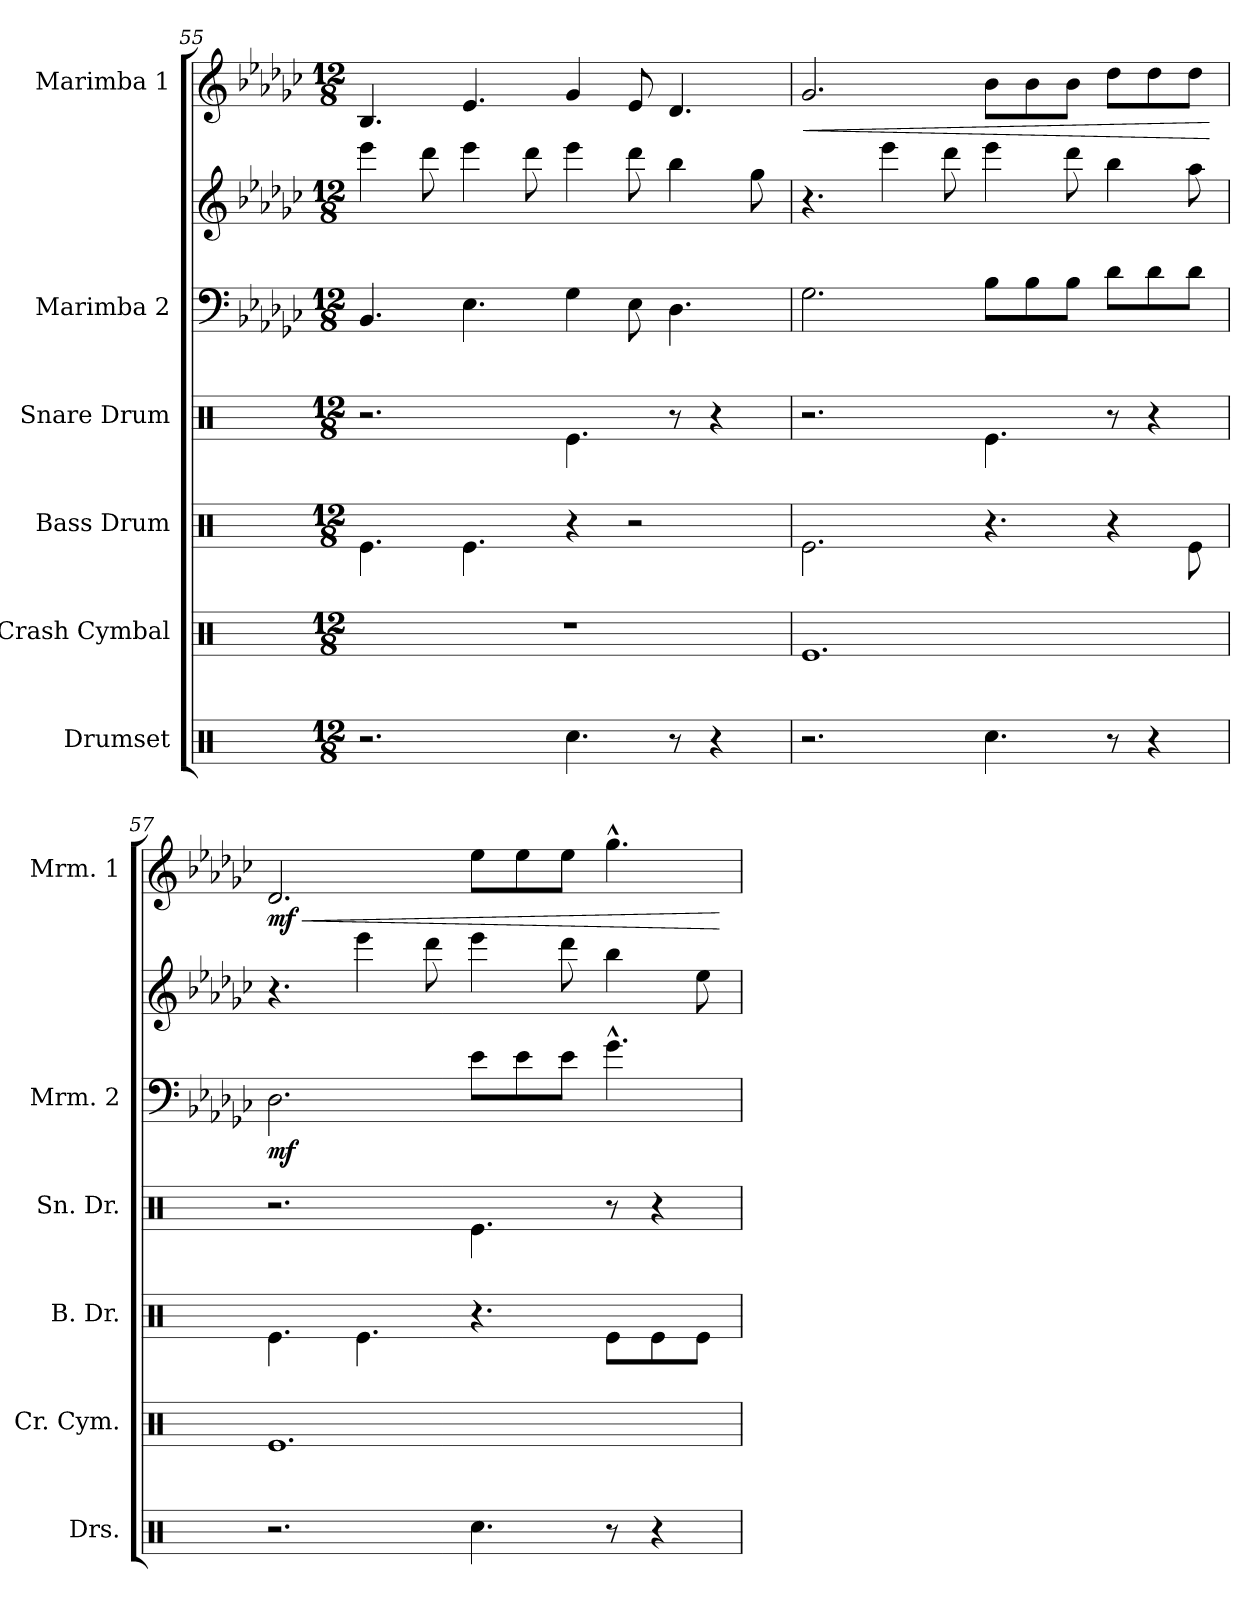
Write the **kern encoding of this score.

**kern	**kern	**kern	**kern	**kern	**kern	**dynam	**kern	**dynam
*part6	*part5	*part4	*part3	*part2	*part2	*part2	*part1	*part1
*staff7	*staff6	*staff5	*staff4	*staff3	*staff2	*staff2/3	*staff1	*staff1
*I"Drumset	*I"Crash Cymbal	*I"Bass Drum	*I"Snare Drum	*I"Marimba 2	*	*	*I"Marimba 1	*
*I'Drs.	*I'Cr. Cym.	*I'B. Dr.	*I'Sn. Dr.	*I'Mrm. 2	*	*	*I'Mrm. 1	*
*clefX	*clefX	*clefX	*clefX	*clefF4	*clefG2	*	*clefG2	*
*k[]	*k[]	*k[]	*k[]	*k[b-e-a-d-g-c-]	*k[b-e-a-d-g-c-]	*	*k[b-e-a-d-g-c-]	*
*M12/8	*M12/8	*M12/8	*M12/8	*M12/8	*M12/8	*	*M12/8	*
=55	=55	=55	=55	=55	=55	=55	=55	=55
2.r	1.r	4.Re\	2.r	4.BB-/	4eee-\	.	4.B-/	.
.	.	.	.	.	8ddd-\	.	.	.
.	.	4.Re\	.	4.E-\	4eee-\	.	4.e-/	.
.	.	.	.	.	8ddd-\	.	.	.
4.Rcc\	.	4r	4.Re\	4G-\	4eee-\	.	4g-/	.
.	.	2r	.	8E-\	8ddd-\	.	8e-/	.
8r	.	.	8r	4.D-\	4bb-\	.	4.d-/	.
4r	.	.	4r	.	.	.	.	.
.	.	.	.	.	8gg-\	.	.	.
!!LO:PB:g=z
=56	=56	=56	=56	=56	=56	=56	=56	=56
!	!	!	!	!	!	!	!	!LO:HP:b
2.r	1.Re	2.Re\	2.r	2.G-\	4.r	.	2.g-/	<
.	.	.	.	.	4eee-\	.	.	.
.	.	.	.	.	8ddd-\	.	.	.
4.Rcc\	.	4.r	4.Re\	8B-\L	4eee-\	.	8b-\L	.
.	.	.	.	8B-\	.	.	8b-\	.
.	.	.	.	8B-\J	8ddd-\	.	8b-\J	.
8r	.	4r	8r	8d-\L	4bb-\	.	8dd-\L	.
4r	.	.	4r	8d-\	.	.	8dd-\	.
.	.	8Re\	.	8d-\J	8aa-\	.	8dd-\J	.
.	.	.	.	.	.	.	.	[
=57	=57	=57	=57	=57	=57	=57	=57	=57
!	!	!	!	!	!	!LO:DY:b=2	!	!LO:HP:b
!	!	!	!	!	!	!	!	!LO:DY:n=1:b
2.r	1.Re	4.Re\	2.r	2.D-\	4.r	mf	2.d-/	< mf
.	.	4.Re\	.	.	4eee-\	.	.	.
.	.	.	.	.	8ddd-\	.	.	.
4.Rcc\	.	4.r	4.Re\	8e-\L	4eee-\	.	8ee-\L	.
.	.	.	.	8e-\	.	.	8ee-\	.
.	.	.	.	8e-\J	8ddd-\	.	8ee-\J	.
8r	.	8Re\L	8r	4.g-^^\	4bb-\	.	4.gg-^^\	.
4r	.	8Re\	4r	.	.	.	.	.
.	.	8Re\J	.	.	8ee-\	.	.	.
.	.	.	.	.	.	.	.	[
=	=	=	=	=	=	=	=	=
*-	*-	*-	*-	*-	*-	*-	*-	*-
